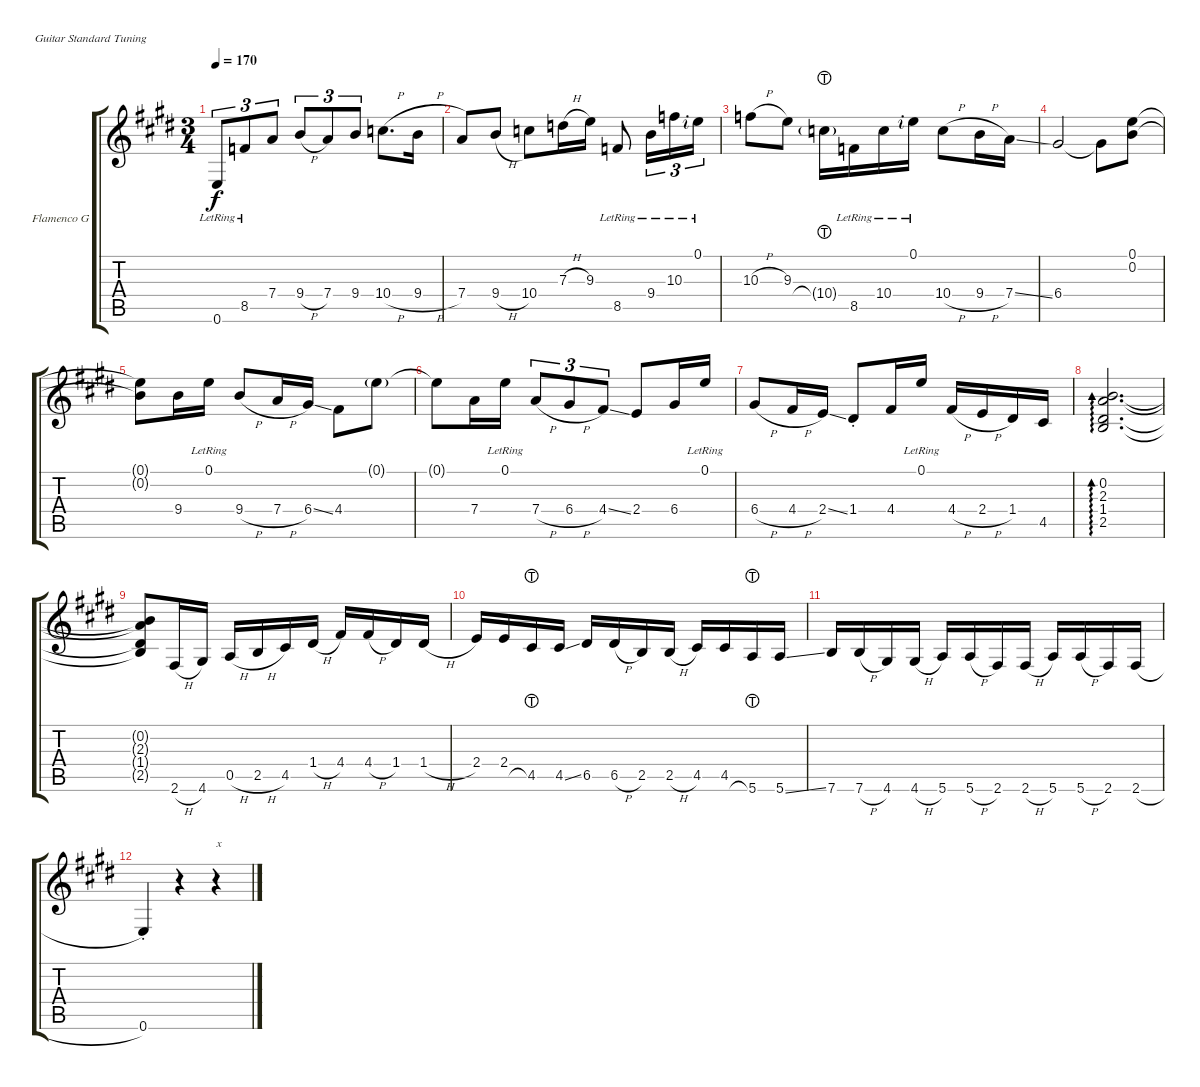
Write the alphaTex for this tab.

\defaultSystemsLayout 4
\bracketExtendMode groupsimilarinstruments
\firstSystemTrackNameOrientation horizontal
\otherSystemsTrackNameOrientation horizontal
\track ("Flamenco Guitar" "Flamenco G") {instrument acousticguitarnylon}
\staff {score tabs}
\tuning (E4 B3 G3 D3 A2 E2)
\ts (3 4)
\tempo 170
\clef g2
\ks e
0.6{lr}.8{tu (3 2) dy f} 8.5{lr}.8{tu (3 2)} 7.4.8{tu (3 2)} 9.4{h}.8{tu (3 2)} 7.4.8{tu (3 2)} 9.4.8{tu (3 2)} 10.4{h}.8{d} 9.4{h}.16 |
7.4.8 9.4{h}.8 10.4.8 7.3{h}.16 9.3.16 8.5{lr}.8 9.4{lr}.16{tu (3 2)} 10.3{lr}.16{tu (3 2)} 0.1{lr rf 2}.16{tu (3 2)} |
10.3{h}.8 9.3.8 10.4{lht g}.16 8.5{lr}.16 10.4{lr}.16 0.1{lr rf 2}.16 10.4{h}.8 9.4{h}.16 7.4{ss}.16 |
6.4.2 6.4{t}.8 (0.1 0.2).8 |
(0.1{t} 0.2{t}).8 9.4.16 0.1{lr}.16 9.4{h}.8 7.4{h}.16 6.4{ss}.16 4.4.8 0.1{g}.8 |
0.1{t}.8 7.4.16 0.1{lr}.16 7.4{h}.8{tu (3 2)} 6.4{h}.8{tu (3 2)} 4.4{ss}.8{tu (3 2)} 2.4.8 6.4.16 0.1{lr}.16 |
6.4{h}.8 4.4{h}.16 2.4{ss}.16 1.4{st}.8 4.4.16 0.1{lr}.16 4.4{h}.16 2.4{h}.16 1.4.16 4.5.16 |
(2.5 1.4 2.3 0.2).2{d ad 0} |
(0.2{t} 2.3{t} 1.4{t} 2.5{t}).8 2.6{h}.16 4.6.16 0.5{h}.16 2.5{h}.16 4.5.16 1.4{h}.16 4.4.16 4.4{h}.16 1.4.16 1.4{h}.16 |
2.4.16 2.4.16 4.5{lht}.16 4.5{ss}.16 6.5.16 6.5{h}.16 2.5.16 2.5{h}.16 4.5.16 4.5.16 5.6{lht}.16 5.6{ss}.16 |
7.6.16 7.6{h}.16 4.6.16 4.6{h}.16 5.6.16 5.6{h}.16 2.6.16 2.6{h}.16 5.6.16 5.6{h}.16 2.6.16 2.6{h}.16 |
0.6{st}.4 r.4 r.4{txt "x"}
